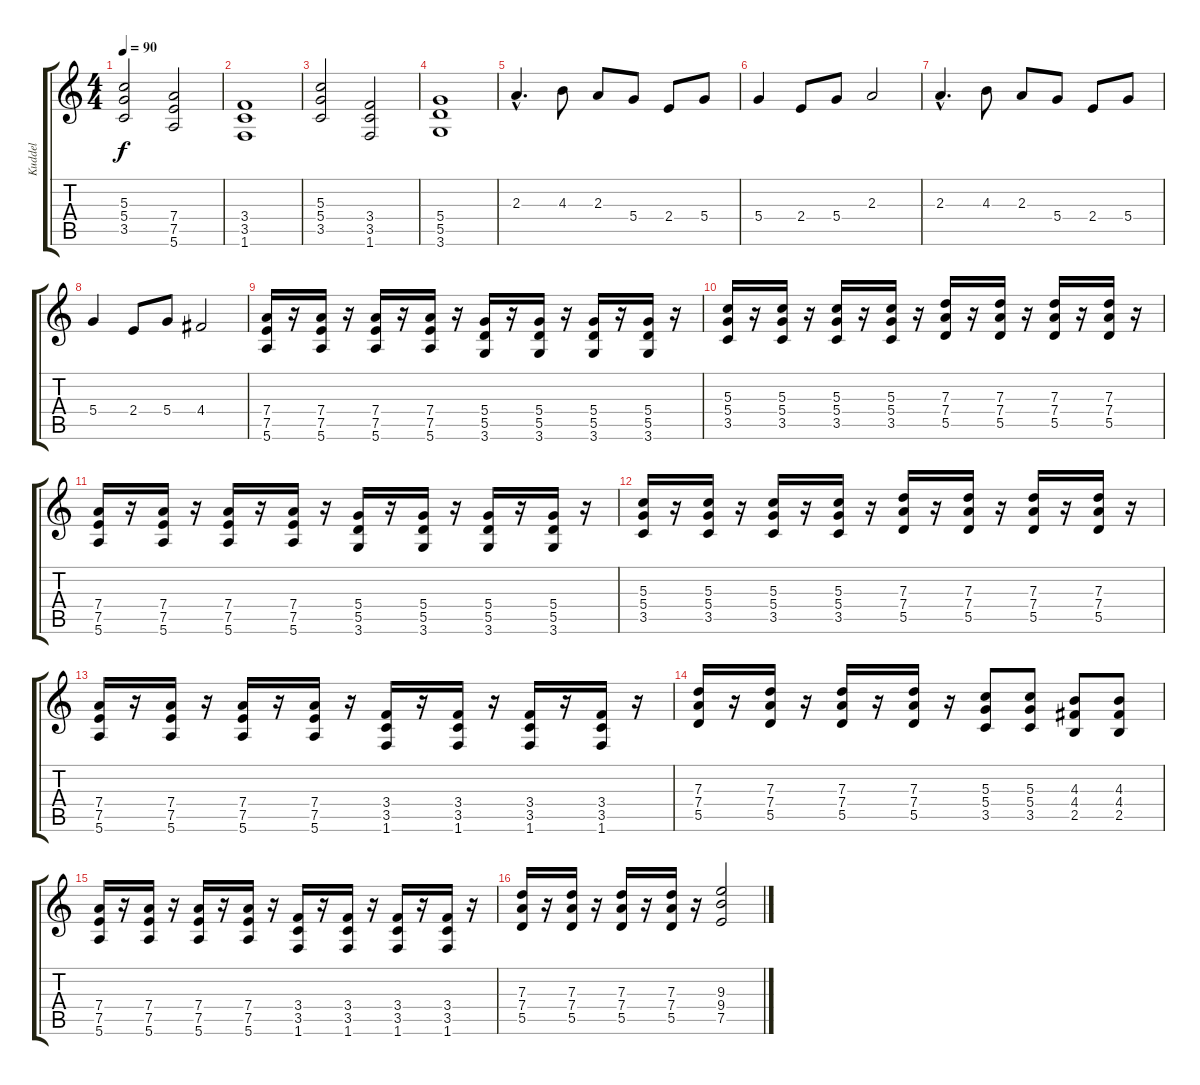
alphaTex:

\track ("Kuddel" "Kuddel") {instrument distortionguitar}
\staff {score tabs}
\tuning (E4 B3 G3 D3 A2 E2) {hide}
\ts (4 4)
\tempo 90
\clef g2
\ks c
(5.3 5.4 3.5).2{dy f} (7.4 7.5 5.6).2 |
(3.4 3.5 1.6).1 |
(5.3 5.4 3.5).2 (3.4 3.5 1.6).2 |
(5.4 5.5 3.6).1 |
2.3{hac}.4{d} 4.3.8 2.3.8 5.4.8 2.4.8 5.4.8 |
5.4.4 2.4.8 5.4.8 2.3.2 |
2.3{hac}.4{d} 4.3.8 2.3.8 5.4.8 2.4.8 5.4.8 |
5.4.4 2.4.8 5.4.8 4.4.2 |
(7.4 7.5 5.6).16 r.16 (7.4 7.5 5.6).16 r.16 (7.4 7.5 5.6).16 r.16 (7.4 7.5 5.6).16 r.16 (5.4 5.5 3.6).16 r.16 (5.4 5.5 3.6).16 r.16 (5.4 5.5 3.6).16 r.16 (5.4 5.5 3.6).16 r.16 |
(5.3 5.4 3.5).16 r.16 (5.3 5.4 3.5).16 r.16 (5.3 5.4 3.5).16 r.16 (5.3 5.4 3.5).16 r.16 (7.3 7.4 5.5).16 r.16 (7.3 7.4 5.5).16 r.16 (7.3 7.4 5.5).16 r.16 (7.3 7.4 5.5).16 r.16 |
(7.4 7.5 5.6).16 r.16 (7.4 7.5 5.6).16 r.16 (7.4 7.5 5.6).16 r.16 (7.4 7.5 5.6).16 r.16 (5.4 5.5 3.6).16 r.16 (5.4 5.5 3.6).16 r.16 (5.4 5.5 3.6).16 r.16 (5.4 5.5 3.6).16 r.16 |
(5.3 5.4 3.5).16 r.16 (5.3 5.4 3.5).16 r.16 (5.3 5.4 3.5).16 r.16 (5.3 5.4 3.5).16 r.16 (7.3 7.4 5.5).16 r.16 (7.3 7.4 5.5).16 r.16 (7.3 7.4 5.5).16 r.16 (7.3 7.4 5.5).16 r.16 |
(7.4 7.5 5.6).16 r.16 (7.4 7.5 5.6).16 r.16 (7.4 7.5 5.6).16 r.16 (7.4 7.5 5.6).16 r.16 (3.4 3.5 1.6).16 r.16 (3.4 3.5 1.6).16 r.16 (3.4 3.5 1.6).16 r.16 (3.4 3.5 1.6).16 r.16 |
(7.3 7.4 5.5).16 r.16 (7.3 7.4 5.5).16 r.16 (7.3 7.4 5.5).16 r.16 (7.3 7.4 5.5).16 r.16 (5.3 5.4 3.5).8 (5.3 5.4 3.5).8 (4.3 4.4 2.5).8 (4.3 4.4 2.5).8 |
(7.4 7.5 5.6).16 r.16 (7.4 7.5 5.6).16 r.16 (7.4 7.5 5.6).16 r.16 (7.4 7.5 5.6).16 r.16 (3.4 3.5 1.6).16 r.16 (3.4 3.5 1.6).16 r.16 (3.4 3.5 1.6).16 r.16 (3.4 3.5 1.6).16 r.16 |
(7.3 7.4 5.5).16 r.16 (7.3 7.4 5.5).16 r.16 (7.3 7.4 5.5).16 r.16 (7.3 7.4 5.5).16 r.16 (9.3 9.4 7.5).2
